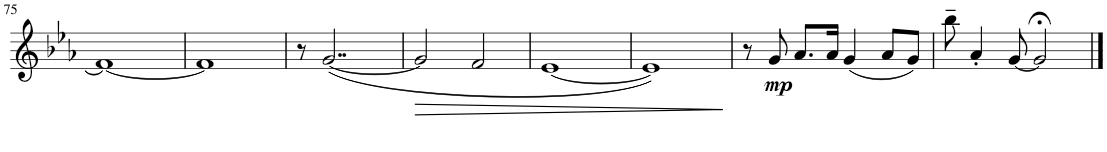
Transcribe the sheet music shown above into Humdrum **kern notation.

**kern	**dynam
*part1	*part1
*staff1	*staff1
*I"Tenor Saxophone 1	*
*I'Ten. Sax.	*
!!LO:PB:g=z
*clefG2	*
*Trd1c2	*
*k[b-e-a-]	*
*M4/4	*
*met(c)	*
=75	=75
1f_	.
=76	=76
1f]	.
=77	=77
8r	.
([2..g/	.
=78	=78
!	!LO:HP:b
2g/]	>
2f/	.
=79	=79
[1e-	.
=80	=80
1e-])	.
.	]
=81	=81
8r	.
!	!LO:DY:b
8g/	mp
8.a-/L	.
16a-/Jk	.
(4g/	.
8a-/L	.
8g/J)	.
=82	=82
8bb-~\	.
4a-'/	.
[8g/	.
2g;</]	.
==	==
*-	*-
